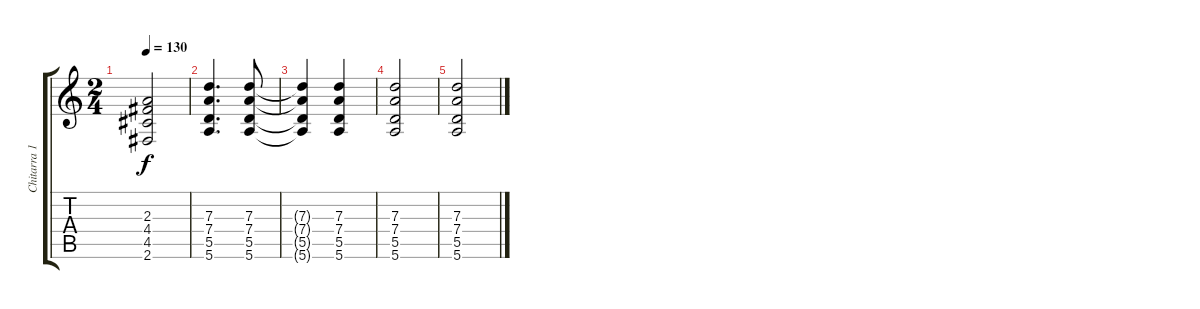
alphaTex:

\track ("Chitarra 1" "Chitarra 1") {instrument distortionguitar}
\staff {score tabs}
\tuning (E4 B3 G3 D3 A2 E2) {hide}
\ts (2 4)
\tempo 130
\clef g2
\ks c
(2.3 4.4 4.5 2.6).2{dy f} |
(7.3 7.4 5.5 5.6).4{d} (7.3 7.4 5.5 5.6).8 |
(7.3{t} 7.4{t} 5.5{t} 5.6{t}).4 (7.3 7.4 5.5 5.6).4 |
(7.3 7.4 5.5 5.6).2 |
(7.3 7.4 5.5 5.6).2
